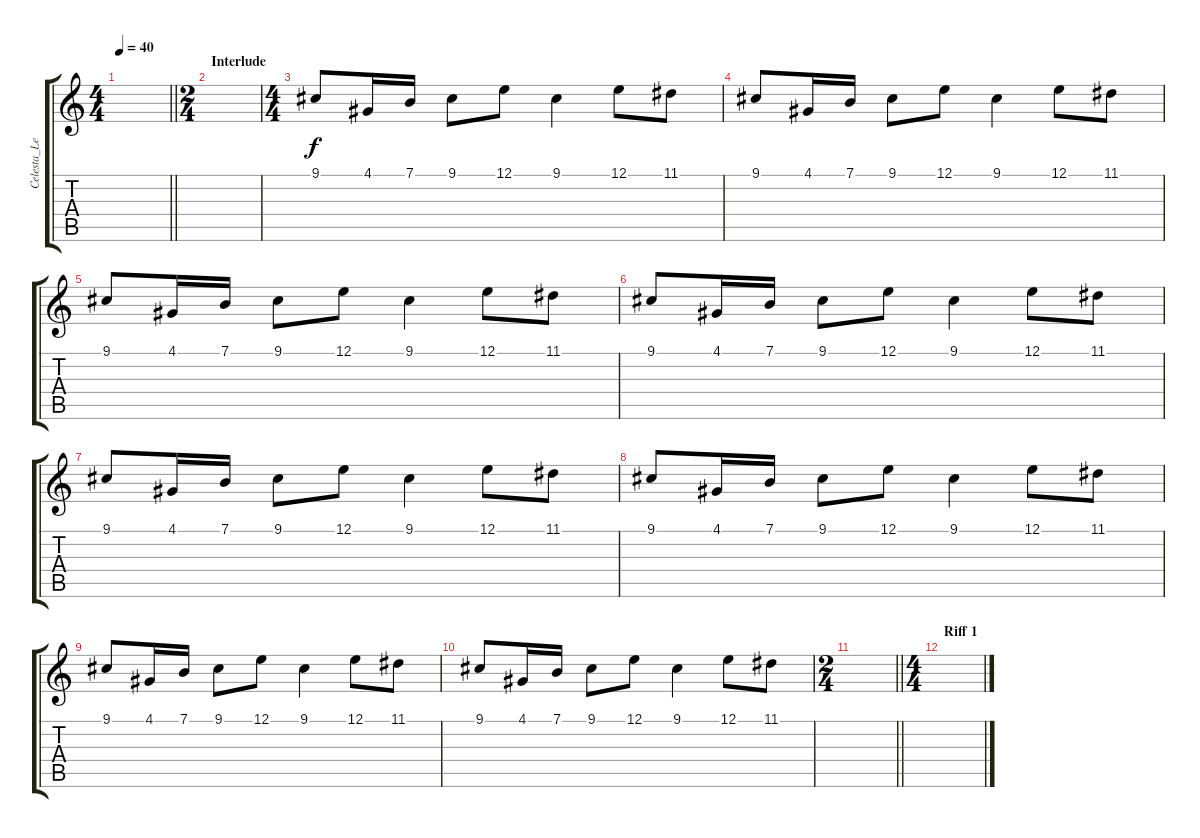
\track ("Celesta_Left" "Celesta_Le") {instrument celesta}
\staff {score tabs}
\tuning (E4 B3 G3 D3 A2 E2) {hide}
\ts (4 4)
\tempo 40
\clef g2
\barLineRight lightlight
\ks c
|
\ts (2 4)
\section ("" "Interlude")
|
\ts (4 4)
9.1.8 4.1.16 7.1.16 9.1.8 12.1.8 9.1.4 12.1.8 11.1.8 |
9.1.8 4.1.16 7.1.16 9.1.8 12.1.8 9.1.4 12.1.8 11.1.8 |
9.1.8 4.1.16 7.1.16 9.1.8 12.1.8 9.1.4 12.1.8 11.1.8 |
9.1.8 4.1.16 7.1.16 9.1.8 12.1.8 9.1.4 12.1.8 11.1.8 |
9.1.8 4.1.16 7.1.16 9.1.8 12.1.8 9.1.4 12.1.8 11.1.8 |
9.1.8 4.1.16 7.1.16 9.1.8 12.1.8 9.1.4 12.1.8 11.1.8 |
9.1.8 4.1.16 7.1.16 9.1.8 12.1.8 9.1.4 12.1.8 11.1.8 |
9.1.8 4.1.16 7.1.16 9.1.8 12.1.8 9.1.4 12.1.8 11.1.8 |
\ts (2 4)
\barLineRight lightlight
|
\ts (4 4)
\section ("" "Riff 1")
